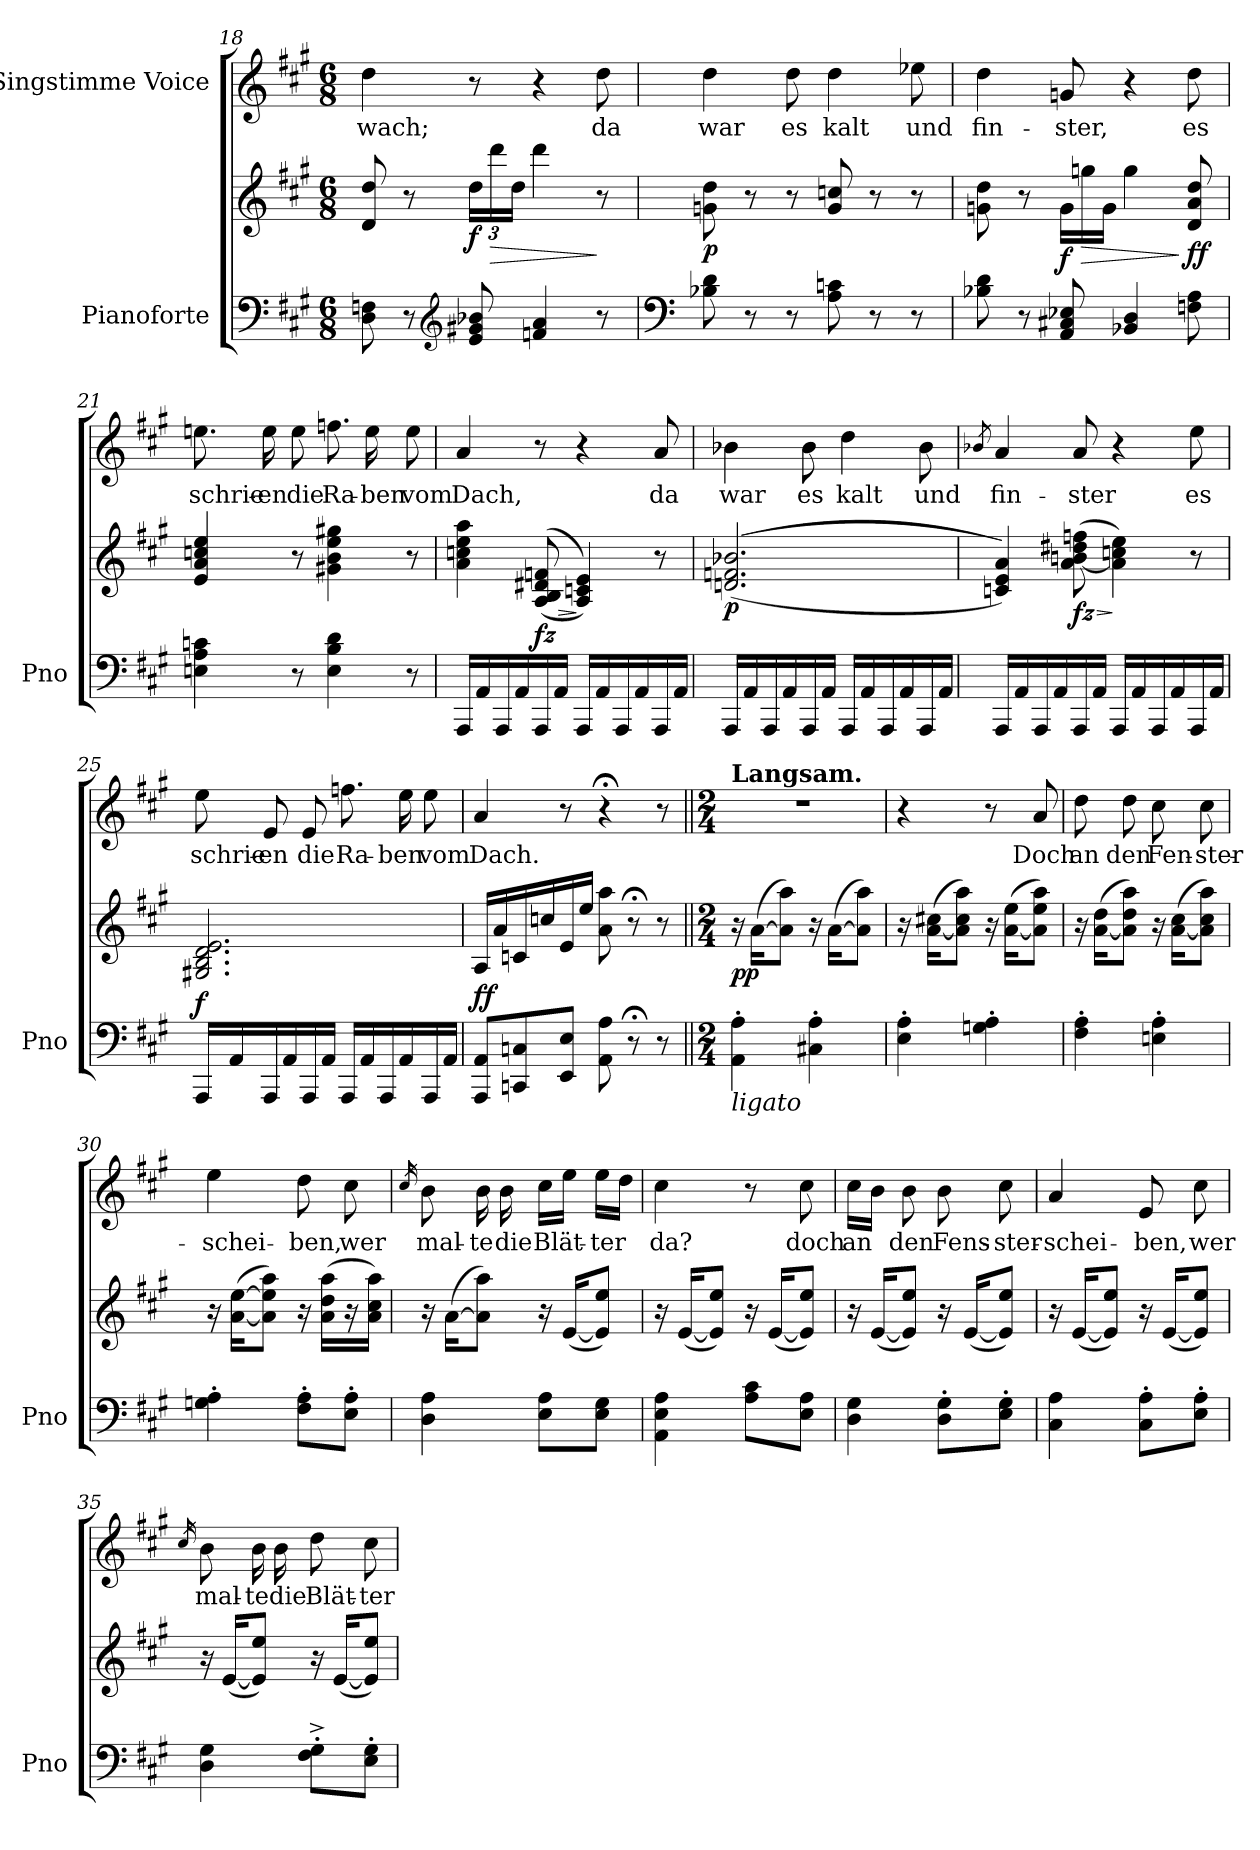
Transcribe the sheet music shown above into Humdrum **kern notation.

**kern	**kern	**dynam	**kern	**text
*part2	*part2	*part2	*part1	*part1
*staff3	*staff2	*staff2/3	*staff1	*staff1
*I"Pianoforte	*	*	*I"Singstimme Voice	*
*I'Pno	*	*	*	*
*clefF4	*clefG2	*	*clefG2	*
*k[f#c#g#]	*k[f#c#g#]	*	*k[f#c#g#]	*
*M6/8	*M6/8	*	*M6/8	*
=18	=18	=18	=18	=18
!	!	!	!	!LO:LY:b
8D\ 8Fn\	8d/ 8dd/	.	4dd\	wach;
8r	8r	.	.	.
*clefG2	*	*	*	*
!	!	!LO:DY:b	!	!
8e/ 8g#X/ 8b-X/	24dd\LL	f	8r	.
!	!	!LO:HP:b	!	!
.	24ddd\	>	.	.
.	24dd\JJ	.	.	.
4fn/ 4a/	4ddd\	.	4r	.
!	!	!	!	!LO:LY:b
8r	8r	]	8dd\	da
=19	=19	=19	=19	=19
*clefF4	*	*	*	*
!	!	!LO:DY:b	!	!LO:LY:b
8B-X\ 8d\	8gn\ 8dd\	p	4dd\	war
8r	8r	.	.	.
!	!	!	!	!LO:LY:b
8r	8r	.	8dd\	es
!	!	!	!	!LO:LY:b
8A\ 8cn\	8g/ 8ccn/	.	4dd\	kalt
8r	8r	.	.	.
!	!	!	!	!LO:LY:b
8r	8r	.	8ee-X\	und
=20	=20	=20	=20	=20
!	!	!	!	!LO:LY:b
8B-X\ 8d\	8gn\ 8dd\	.	4dd\	fin-
8r	8r	.	.	.
*	*Xtuplet	*	*	*
!	!	!LO:DY:b	!	!LO:LY:b
8AA/ 8C#X/ 8E-X/	24g\LL	f	8gn/	-ster,
!	!	!LO:HP:b	!	!
.	24ggn\	>	.	.
.	24g\JJ	.	.	.
4BB-X/ 4D/	4gg\	.	4r	.
!	!	!LO:DY:n=1:b	!	!LO:LY:b
8Fn\ 8A\	8d/ 8a/ 8dd/	] ff	8dd\	es
!!LO:PB:g=z
=21	=21	=21	=21	=21
!	!	!	!	!LO:LY:b
4En\ 4A\ 4cn\	4e/ 4a/ 4ccn/ 4ee/	.	8.een\	schrie-
!	!	!	!	!LO:LY:b
.	.	.	16ee\	-en
!	!	!	!	!LO:LY:b
8r	8r	.	8ee\	die
!	!	!	!	!LO:LY:b
4E\ 4B\ 4d\	4g#X\ 4b\ 4ee\ 4gg#X\	.	8.ffn\	Ra-
!	!	!	!	!LO:LY:b
.	.	.	16ee\	-ben
!	!	!	!	!LO:LY:b
8r	8r	.	8ee\	vom
=22	=22	=22	=22	=22
!	!	!	!	!LO:LY:b
16AAA/LL	4a\ 4ccn\ 4ee\ 4aa\	.	4a/	Dach,
16AA/	.	.	.	.
16AAA/	.	.	.	.
16AA/	.	.	.	.
!	!	!LO:HP:b	!	!
!	!	!LO:DY:n=1:b	!	!
16AAA/	(>(8A/ 8B/ 8d#X/ 8fn/	> fz	8r	.
16AA/JJ	.	.	.	.
16AAA/LL	4A/ 4cn/ 4e/))	]	4r	.
16AA/	.	.	.	.
16AAA/	.	.	.	.
16AA/	.	.	.	.
!	!	!	!	!LO:LY:b
16AAA/	8r	.	8a/	da
16AA/JJ	.	.	.	.
=23	=23	=23	=23	=23
!	!	!LO:DY:b	!	!LO:LY:b
16AAA/LL	((>(>2.dn/ 2.fn/ 2.b-X/	p	4b-X\	war
16AA/	.	.	.	.
16AAA/	.	.	.	.
16AA/	.	.	.	.
!	!	!	!	!LO:LY:b
16AAA/	.	.	8b-\	es
16AA/JJ	.	.	.	.
!	!	!	!	!LO:LY:b
16AAA/LL	.	.	4dd\	kalt
16AA/	.	.	.	.
16AAA/	.	.	.	.
16AA/	.	.	.	.
!	!	!	!	!LO:LY:b
16AAA/	.	.	8b-\	und
16AA/JJ	.	.	.	.
!!LO:LB:g=z
=24	=24	=24	=24	=24
.	.	.	8qb-X/	.
!	!	!	!	!LO:LY:b
16AAA/LL	4cn/ 4e/ 4a/)))	.	4a/	fin-
16AA/	.	.	.	.
16AAA/	.	.	.	.
16AA/	.	.	.	.
!	!	!LO:HP:b	!	!LO:LY:b
!	!	!LO:DY:n=1:b	!	!
16AAA/	(>[8a\ 8bn\ 8dd#X\ 8ffn\	> fz	8a/	-ster
16AA/JJ	.	.	.	.
16AAA/LL	4a\] 4ccn\ 4ee\)	]	4r	.
16AA/	.	.	.	.
16AAA/	.	.	.	.
16AA/	.	.	.	.
!	!	!	!	!LO:LY:b
16AAA/	8r	.	8ee\	es
16AA/JJ	.	.	.	.
!!LO:LB:g=z
=25	=25	=25	=25	=25
!	!	!LO:DY:a=2	!	!LO:LY:b
16AAA/LL	2.G#X/ 2.B/ 2.d/ 2.e/	f	8ee\	schrie-
16AA/	.	.	.	.
!	!	!	!	!LO:LY:b
16AAA/	.	.	8e/	-en
16AA/	.	.	.	.
!	!	!	!	!LO:LY:b
16AAA/	.	.	8e/	die
16AA/JJ	.	.	.	.
!	!	!	!	!LO:LY:b
16AAA/LL	.	.	8.ffn\	Ra-
16AA/	.	.	.	.
16AAA/	.	.	.	.
!	!	!	!	!LO:LY:b
16AA/	.	.	16ee\	-ben
!	!	!	!	!LO:LY:b
16AAA/	.	.	8ee\	vom
16AA/JJ	.	.	.	.
=26	=26	=26	=26	=26
!	!	!LO:DY:a=2	!	!LO:LY:b
8AAA/ 8AA/L	16A/LL	ff	4a/	Dach.
.	16a/	.	.	.
8CCn/ 8Cn/	16cn/	.	.	.
.	16ccn/	.	.	.
8EE/ 8E/J	16e/	.	8r	.
.	16ee/JJ	.	.	.
8AA\ 8A\	8a\ 8aa\	.	4r;<	.
8r;<	8r;<	.	.	.
8r	8r	.	8r	.
=27||	=27||	=27||	=27||	=27||
*M2/4	*M2/4	*	*M2/4	*
!	!	!	!LO:TX:a:B:t=Langsam.	!
!LO:TX:b:i:t=ligato	!	!	!	!
!	!	!LO:DY:b	!	!
4AA\' 4A\'	16r	pp	2r	.
.	(>[16a\KL	.	.	.
.	8a\] 8aa\J)	.	.	.
4C#X\' 4A\'	16r	.	.	.
.	(>[16a\KL	.	.	.
.	8a\] 8aa\J)	.	.	.
=28	=28	=28	=28	=28
4E\' 4A\'	16r	.	4r	.
.	(>[16a\ 16cc#X\KL	.	.	.
.	8a\] 8cc#\ 8aa\J)	.	.	.
4Gn\' 4A\'	16r	.	8r	.
.	(>[16a\ 16ee\KL	.	.	.
!	!	!	!	!LO:LY:b
.	8a\] 8ee\ 8aa\J)	.	8a/	Doch
=29	=29	=29	=29	=29
!	!	!	!	!LO:LY:b
4F#\' 4A\'	16r	.	8dd\	an
.	(>[16a\ 16dd\KL	.	.	.
!	!	!	!	!LO:LY:b
.	8a\] 8dd\ 8aa\J)	.	8dd\	den
!	!	!	!	!LO:LY:b
4En\' 4A\'	16r	.	8cc#\	Fen-
.	(>[16a\ 16cc#\KL	.	.	.
!	!	!	!	!LO:LY:b
.	8a\] 8cc#\ 8aa\J)	.	8cc#\	-ster-
!!LO:LB:g=z
=30	=30	=30	=30	=30
!	!	!	!	!LO:LY:b
4Gn\' 4A\'	16r	.	4ee\	-schei-
.	(>[16a\ [16ee\KL	.	.	.
.	8a\] 8ee\] 8aa\J)	.	.	.
!	!	!	!	!LO:LY:b
8F#\' 8A\'L	16r	.	8dd\	-ben,
.	(16a\ 16dd\ 16aa\LL	.	.	.
!	!	!	!	!LO:LY:b
8E\' 8A\'J	16r	.	8cc#\	wer
.	16a\ 16cc#\ 16aa\JJ)	.	.	.
=31	=31	=31	=31	=31
.	.	.	16qcc#/	.
!	!	!	!	!LO:LY:b
4D\ 4A\	16r	.	8b\	mal-
.	(>[16a\KL	.	.	.
!	!	!	!	!LO:LY:b
.	8a\] 8aa\J)	.	16b\	-te
!	!	!	!	!LO:LY:b
.	.	.	16b\	die
!	!	!	!	!LO:LY:b
8E\ 8A\L	16r	.	16cc#\LL	Blät-
.	(>[16e/KL	.	16ee\JJ	.
!	!	!	!	!LO:LY:b
8E\ 8G#\J	8e/] 8ee/J)	.	16ee\LL	-ter
.	.	.	16dd\JJ	.
=32	=32	=32	=32	=32
!	!	!	!	!LO:LY:b
4AA\ 4E\ 4A\	16r	.	4cc#\	da?
.	(>[16e/KL	.	.	.
.	8e/] 8ee/J)	.	.	.
8A\ 8c#\L	16r	.	8r	.
.	(>[16e/KL	.	.	.
!	!	!	!	!LO:LY:b
8E\ 8A\J	8e/] 8ee/J)	.	8cc#\	doch
=33	=33	=33	=33	=33
!	!	!	!	!LO:LY:b
4D\ 4G#\	16r	.	16cc#\LL	an
.	(>[16e/KL	.	16b\JJ	.
!	!	!	!	!LO:LY:b
.	8e/] 8ee/J)	.	8b\	den
!	!	!	!	!LO:LY:b
8D\' 8G#\'L	16r	.	8b\	Fens-
.	(>[16e/KL	.	.	.
!	!	!	!	!LO:LY:b
8E\' 8G#\'J	8e/] 8ee/J)	.	8cc#\	-ster-
=34	=34	=34	=34	=34
!	!	!	!	!LO:LY:b
4C#\ 4A\	16r	.	4a/	-schei-
.	(>[16e/KL	.	.	.
.	8e/] 8ee/J)	.	.	.
!	!	!	!	!LO:LY:b
8C#\' 8A\'L	16r	.	8e/	-ben,
.	(>[16e/KL	.	.	.
!	!	!	!	!LO:LY:b
8E\' 8A\'J	8e/] 8ee/J)	.	8cc#\	wer
!!LO:LB:g=z
=35	=35	=35	=35	=35
.	.	.	16qcc#/	.
!	!	!	!	!LO:LY:b
4D\ 4G#\	16r	.	8b\	mal-
.	(>[16e/KL	.	.	.
!	!	!	!	!LO:LY:b
.	8e/] 8ee/J)	.	16b\	-te
!	!	!	!	!LO:LY:b
.	.	.	16b\	die
!	!	!	!	!LO:LY:b
8F#\'^ 8G#\'^L	16r	.	8dd\	Blät-
.	(>[16e/KL	.	.	.
!	!	!	!	!LO:LY:b
8E\' 8G#\'J	8e/] 8ee/J)	.	8cc#\	-ter
=	=	=	=	=
*-	*-	*-	*-	*-
